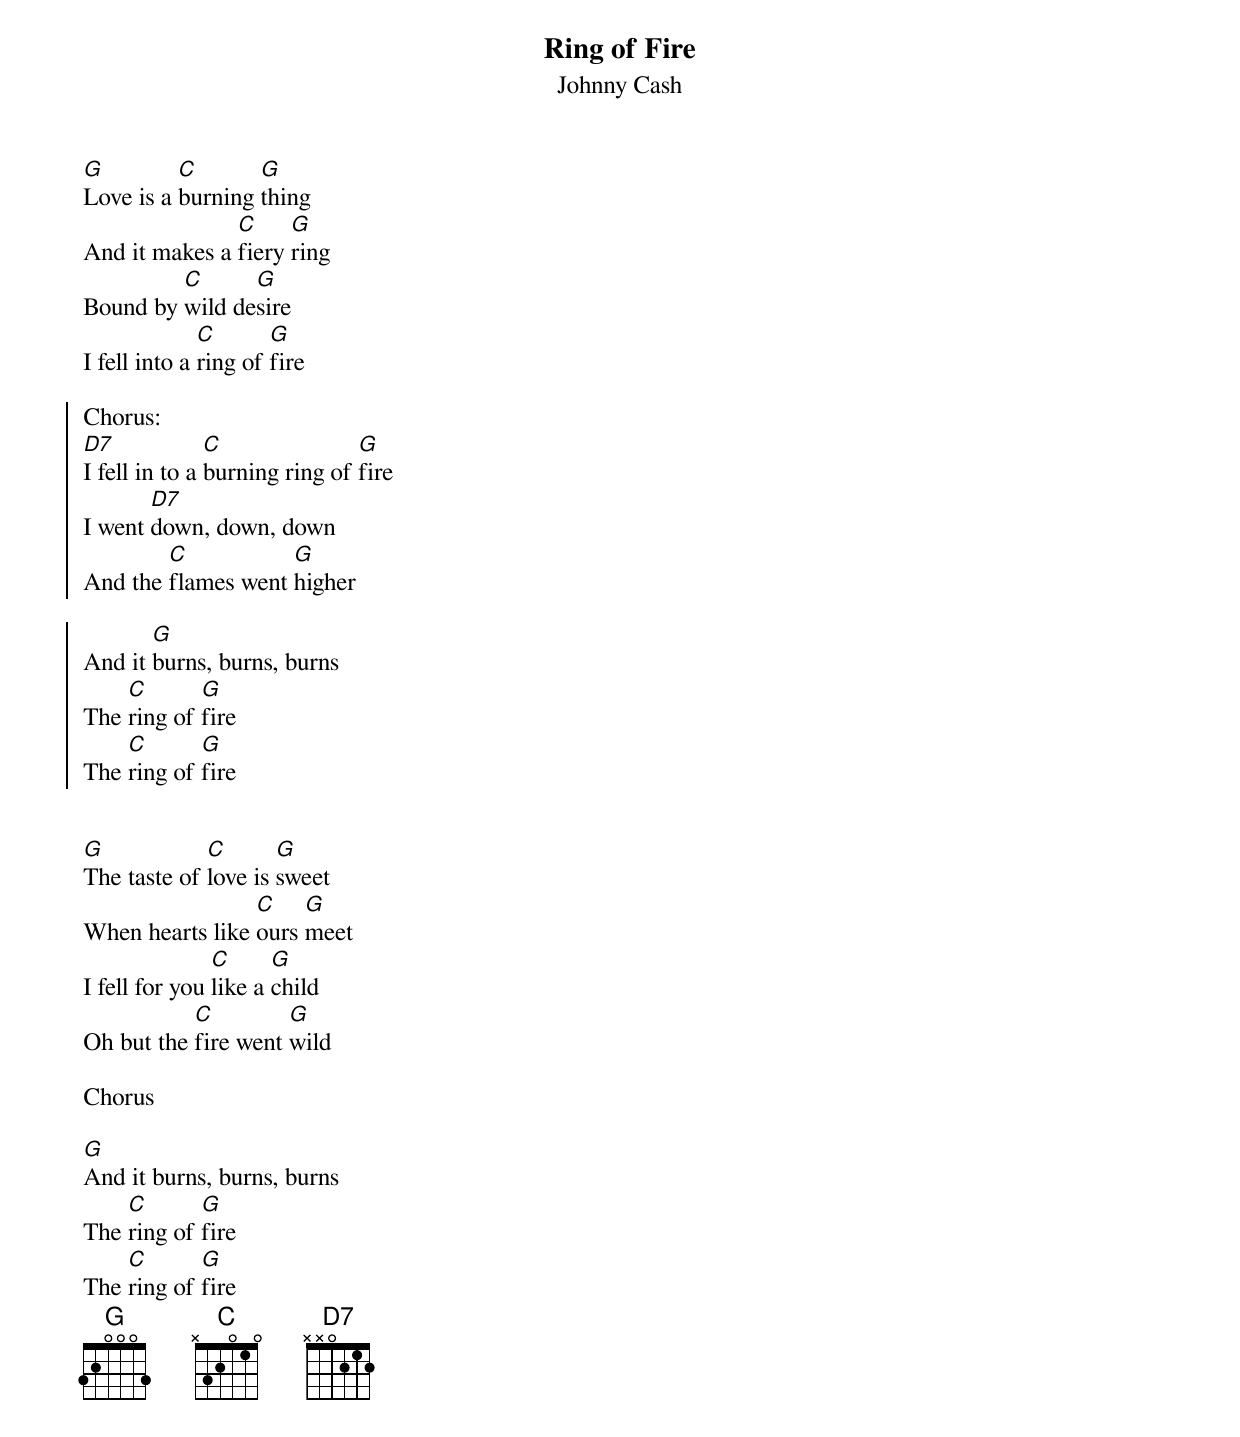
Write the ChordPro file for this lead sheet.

{t:Ring of Fire}
{st:Johnny Cash}

[G]Love is a [C]burning [G]thing
And it makes a [C]fiery [G]ring
Bound by [C]wild de[G]sire
I fell into a [C]ring of [G]fire

{soc}
Chorus:
[D7]I fell in to a [C]burning ring of [G]fire
I went [D7]down, down, down
And the [C]flames went [G]higher

And it [G]burns, burns, burns
The [C]ring of [G]fire
The [C]ring of [G]fire
{eoc}


[G]The taste of [C]love is [G]sweet
When hearts like [C]ours [G]meet
I fell for you [C]like a [G]child
Oh but the [C]fire went [G]wild

Chorus

[G]And it burns, burns, burns
The [C]ring of [G]fire
The [C]ring of [G]fire
